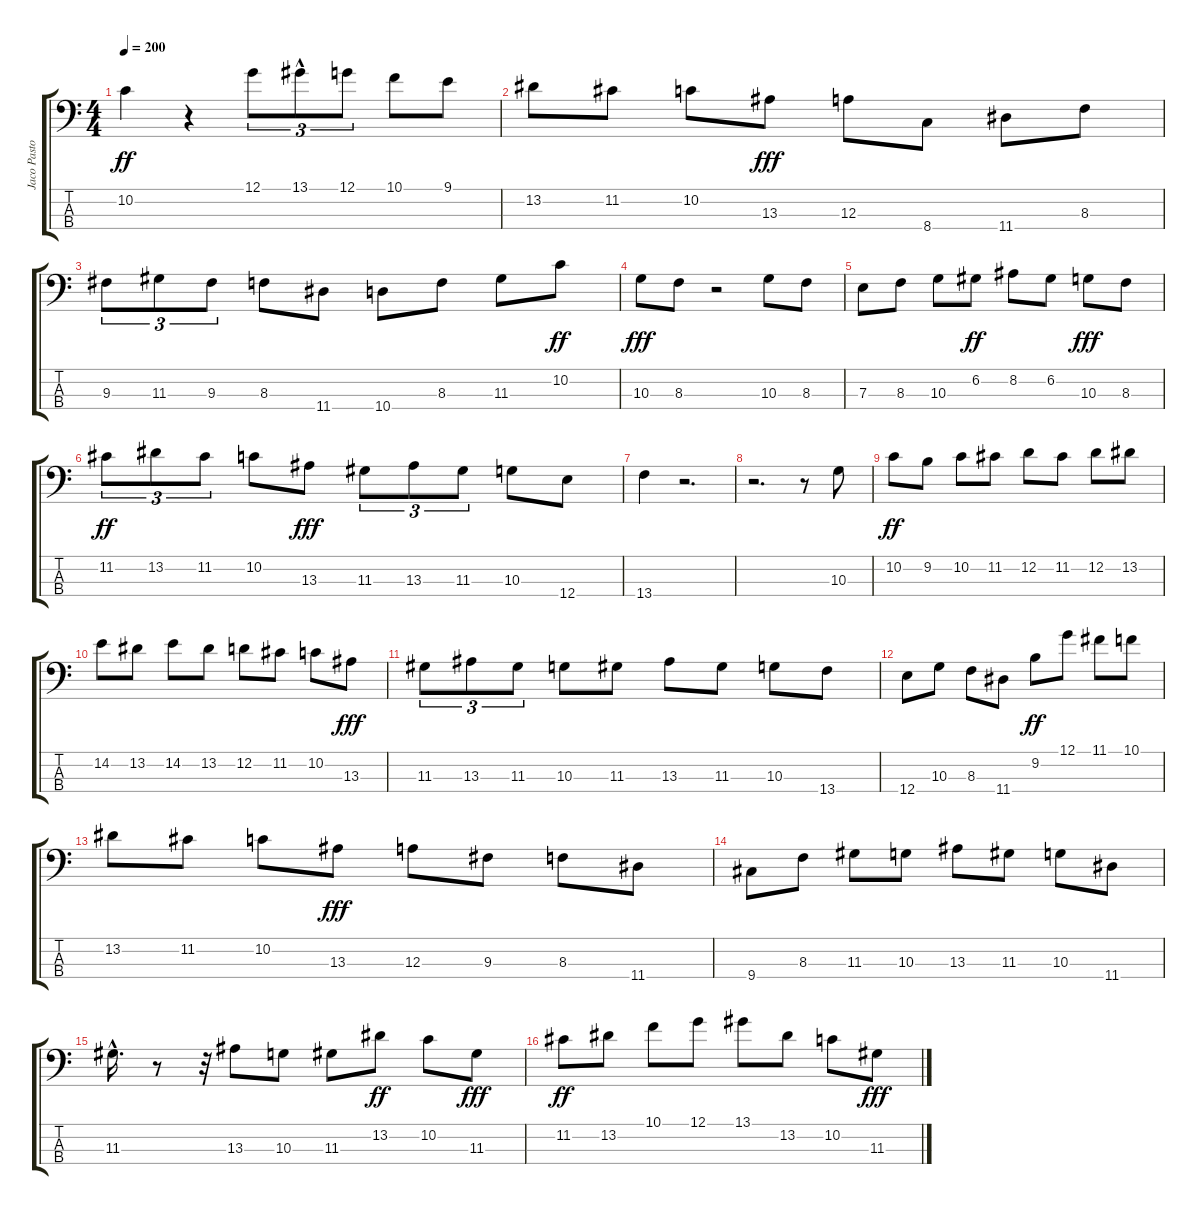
\track ("Jaco Pastorius" "Jaco Pasto") {instrument fretlessbass}
\staff {score tabs}
\tuning (G2 D2 A1 E1) {hide}
\ts (4 4)
\tempo 200
\clef f4
\ks c
10.2.4{dy ff} r.4 12.1.8{tu (3 2)} 13.1{hac}.8{tu (3 2)} 12.1.8{tu (3 2)} 10.1.8 9.1.8 |
13.2.8 11.2.8 10.2.8 13.3.8{dy fff} 12.3.8 8.4.8 11.4.8 8.3.8 |
9.3.8{tu (3 2)} 11.3.8{tu (3 2)} 9.3.8{tu (3 2)} 8.3.8 11.4.8 10.4.8 8.3.8 11.3.8 10.2.8{dy ff} |
10.3.8{dy fff} 8.3.8 r.2 10.3.8 8.3.8 |
7.3.8 8.3.8 10.3.8 6.2.8{dy ff} 8.2.8 6.2.8 10.3.8{dy fff} 8.3.8 |
11.2.8{tu (3 2) dy ff} 13.2.8{tu (3 2)} 11.2.8{tu (3 2)} 10.2.8 13.3.8{dy fff} 11.3.8{tu (3 2)} 13.3.8{tu (3 2)} 11.3.8{tu (3 2)} 10.3.8 12.4.8 |
13.4.4 r.2{d} |
r.2{d} r.8 10.3.8 |
10.2.8{dy ff} 9.2.8 10.2.8 11.2.8 12.2.8 11.2.8 12.2.8 13.2.8 |
14.2.8 13.2.8 14.2.8 13.2.8 12.2.8 11.2.8 10.2.8 13.3.8{dy fff} |
11.3.8{tu (3 2)} 13.3.8{tu (3 2)} 11.3.8{tu (3 2)} 10.3.8 11.3.8 13.3.8 11.3.8 10.3.8 13.4.8 |
12.4.8 10.3.8 8.3.8 11.4.8 9.2.8{dy ff} 12.1.8 11.1.8 10.1.8 |
13.2.8 11.2.8 10.2.8 13.3.8{dy fff} 12.3.8 9.3.8 8.3.8 11.4.8 |
9.4.8 8.3.8 11.3.8 10.3.8 13.3.8 11.3.8 10.3.8 11.4.8 |
11.3{hac}.16{d} r.8 r.32 13.3.8 10.3.8 11.3.8 13.2.8{dy ff} 10.2.8 11.3.8{dy fff} |
11.2.8{dy ff} 13.2.8 10.1.8 12.1.8 13.1.8 13.2.8 10.2.8 11.3.8{dy fff}
